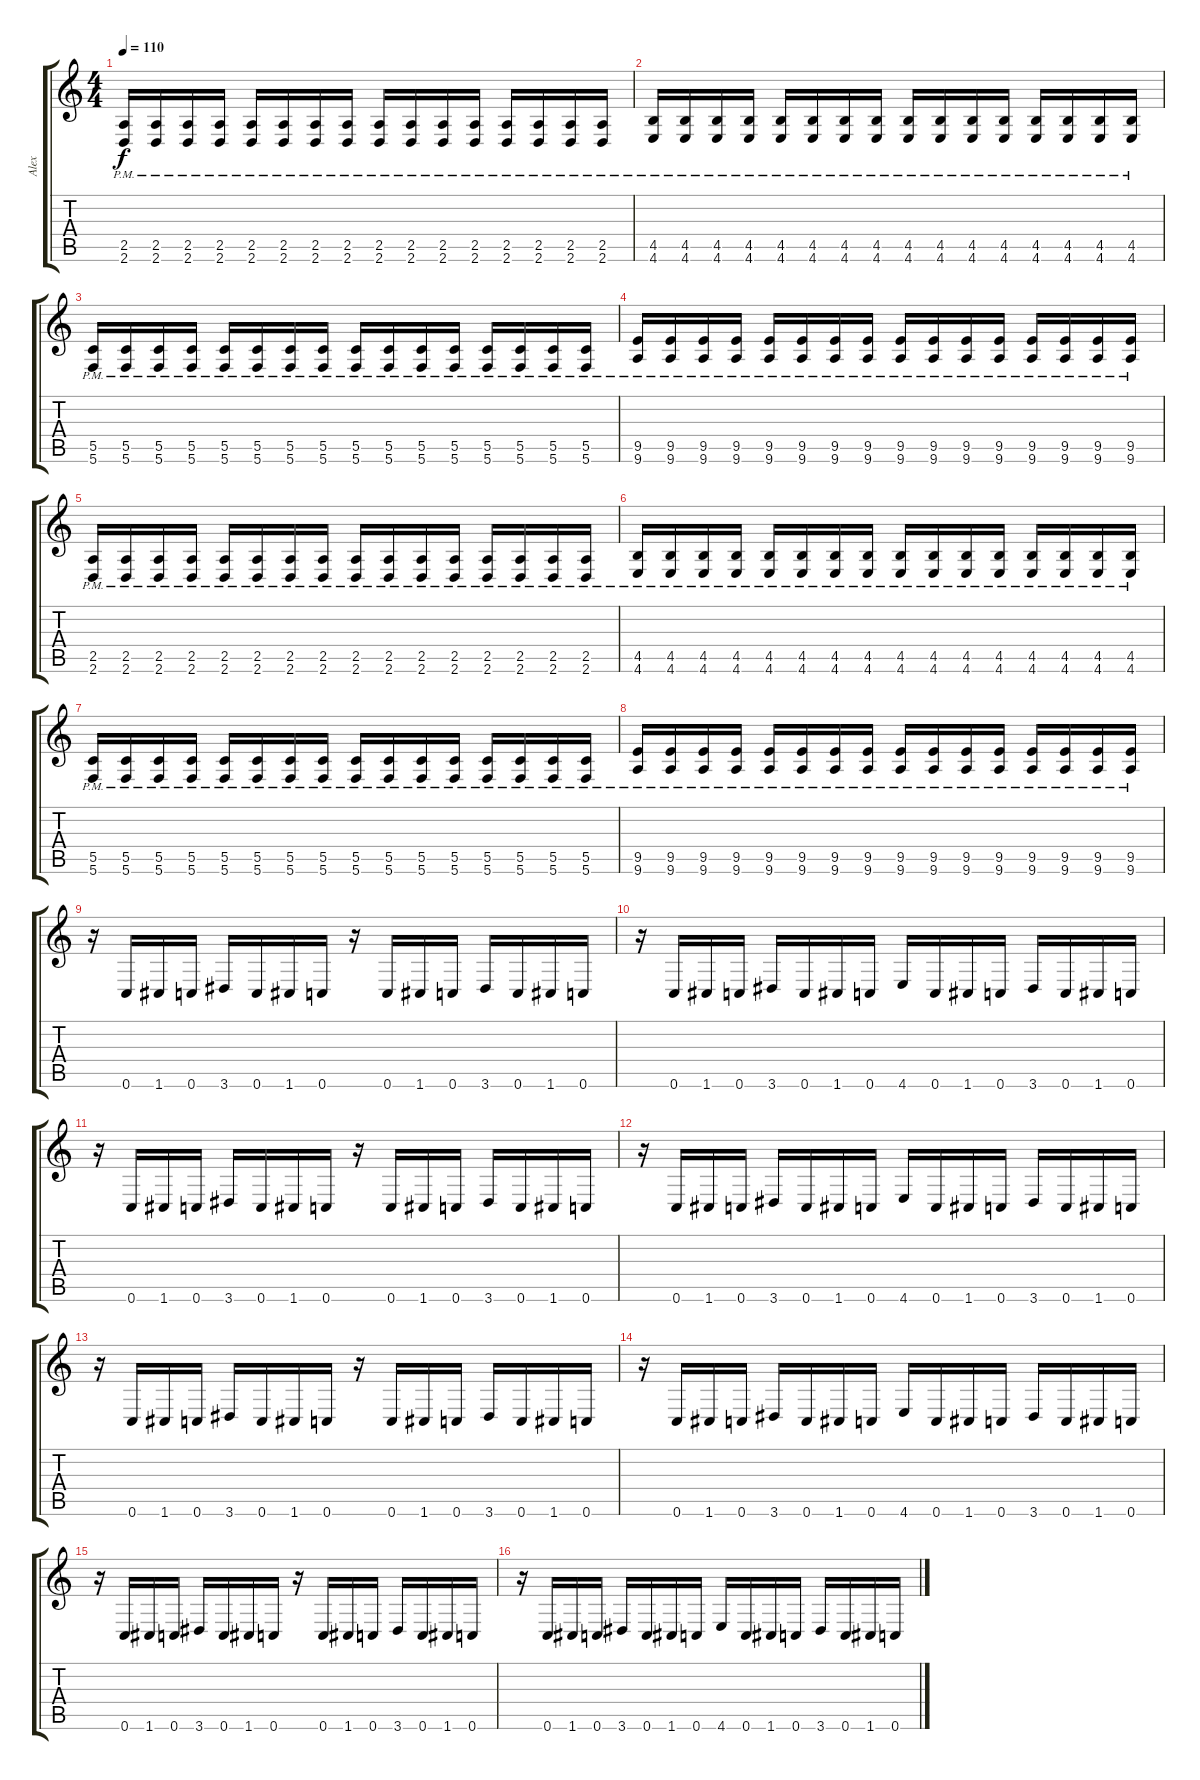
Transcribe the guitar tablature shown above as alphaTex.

\track ("Alex" "Alex") {instrument overdrivenguitar}
\staff {score tabs}
\tuning (D4 A3 F3 C3 G2 C2) {hide}
\ts (4 4)
\tempo 110
\clef g2
\ks c
(2.5{pm} 2.6{pm}).16{dy f} (2.5{pm} 2.6{pm}).16 (2.5{pm} 2.6{pm}).16 (2.5{pm} 2.6{pm}).16 (2.5{pm} 2.6{pm}).16 (2.5{pm} 2.6{pm}).16 (2.5{pm} 2.6{pm}).16 (2.5{pm} 2.6{pm}).16 (2.5{pm} 2.6{pm}).16 (2.5{pm} 2.6{pm}).16 (2.5{pm} 2.6{pm}).16 (2.5{pm} 2.6{pm}).16 (2.5{pm} 2.6{pm}).16 (2.5{pm} 2.6{pm}).16 (2.5{pm} 2.6{pm}).16 (2.5{pm} 2.6{pm}).16 |
(4.5{pm} 4.6{pm}).16 (4.5{pm} 4.6{pm}).16 (4.5{pm} 4.6{pm}).16 (4.5{pm} 4.6{pm}).16 (4.5{pm} 4.6{pm}).16 (4.5{pm} 4.6{pm}).16 (4.5{pm} 4.6{pm}).16 (4.5{pm} 4.6{pm}).16 (4.5{pm} 4.6{pm}).16 (4.5{pm} 4.6{pm}).16 (4.5{pm} 4.6{pm}).16 (4.5{pm} 4.6{pm}).16 (4.5{pm} 4.6{pm}).16 (4.5{pm} 4.6{pm}).16 (4.5{pm} 4.6{pm}).16 (4.5{pm} 4.6{pm}).16 |
(5.5{pm} 5.6{pm}).16 (5.5{pm} 5.6{pm}).16 (5.5{pm} 5.6{pm}).16 (5.5{pm} 5.6{pm}).16 (5.5{pm} 5.6{pm}).16 (5.5{pm} 5.6{pm}).16 (5.5{pm} 5.6{pm}).16 (5.5{pm} 5.6{pm}).16 (5.5{pm} 5.6{pm}).16 (5.5{pm} 5.6{pm}).16 (5.5{pm} 5.6{pm}).16 (5.5{pm} 5.6{pm}).16 (5.5{pm} 5.6{pm}).16 (5.5{pm} 5.6{pm}).16 (5.5{pm} 5.6{pm}).16 (5.5{pm} 5.6{pm}).16 |
(9.5{pm} 9.6{pm}).16 (9.5{pm} 9.6{pm}).16 (9.5{pm} 9.6{pm}).16 (9.5{pm} 9.6{pm}).16 (9.5{pm} 9.6{pm}).16 (9.5{pm} 9.6{pm}).16 (9.5{pm} 9.6{pm}).16 (9.5{pm} 9.6{pm}).16 (9.5{pm} 9.6{pm}).16 (9.5{pm} 9.6{pm}).16 (9.5{pm} 9.6{pm}).16 (9.5{pm} 9.6{pm}).16 (9.5{pm} 9.6{pm}).16 (9.5{pm} 9.6{pm}).16 (9.5{pm} 9.6{pm}).16 (9.5{pm} 9.6{pm}).16 |
(2.5{pm} 2.6{pm}).16 (2.5{pm} 2.6{pm}).16 (2.5{pm} 2.6{pm}).16 (2.5{pm} 2.6{pm}).16 (2.5{pm} 2.6{pm}).16 (2.5{pm} 2.6{pm}).16 (2.5{pm} 2.6{pm}).16 (2.5{pm} 2.6{pm}).16 (2.5{pm} 2.6{pm}).16 (2.5{pm} 2.6{pm}).16 (2.5{pm} 2.6{pm}).16 (2.5{pm} 2.6{pm}).16 (2.5{pm} 2.6{pm}).16 (2.5{pm} 2.6{pm}).16 (2.5{pm} 2.6{pm}).16 (2.5{pm} 2.6{pm}).16 |
(4.5{pm} 4.6{pm}).16 (4.5{pm} 4.6{pm}).16 (4.5{pm} 4.6{pm}).16 (4.5{pm} 4.6{pm}).16 (4.5{pm} 4.6{pm}).16 (4.5{pm} 4.6{pm}).16 (4.5{pm} 4.6{pm}).16 (4.5{pm} 4.6{pm}).16 (4.5{pm} 4.6{pm}).16 (4.5{pm} 4.6{pm}).16 (4.5{pm} 4.6{pm}).16 (4.5{pm} 4.6{pm}).16 (4.5{pm} 4.6{pm}).16 (4.5{pm} 4.6{pm}).16 (4.5{pm} 4.6{pm}).16 (4.5{pm} 4.6{pm}).16 |
(5.5{pm} 5.6{pm}).16 (5.5{pm} 5.6{pm}).16 (5.5{pm} 5.6{pm}).16 (5.5{pm} 5.6{pm}).16 (5.5{pm} 5.6{pm}).16 (5.5{pm} 5.6{pm}).16 (5.5{pm} 5.6{pm}).16 (5.5{pm} 5.6{pm}).16 (5.5{pm} 5.6{pm}).16 (5.5{pm} 5.6{pm}).16 (5.5{pm} 5.6{pm}).16 (5.5{pm} 5.6{pm}).16 (5.5{pm} 5.6{pm}).16 (5.5{pm} 5.6{pm}).16 (5.5{pm} 5.6{pm}).16 (5.5{pm} 5.6{pm}).16 |
(9.5{pm} 9.6{pm}).16 (9.5{pm} 9.6{pm}).16 (9.5{pm} 9.6{pm}).16 (9.5{pm} 9.6{pm}).16 (9.5{pm} 9.6{pm}).16 (9.5{pm} 9.6{pm}).16 (9.5{pm} 9.6{pm}).16 (9.5{pm} 9.6{pm}).16 (9.5{pm} 9.6{pm}).16 (9.5{pm} 9.6{pm}).16 (9.5{pm} 9.6{pm}).16 (9.5{pm} 9.6{pm}).16 (9.5{pm} 9.6{pm}).16 (9.5{pm} 9.6{pm}).16 (9.5{pm} 9.6{pm}).16 (9.5{pm} 9.6{pm}).16 |
r.16 0.6.16 1.6.16 0.6.16 3.6.16 0.6.16 1.6.16 0.6.16 r.16 0.6.16 1.6.16 0.6.16 3.6.16 0.6.16 1.6.16 0.6.16 |
r.16 0.6.16 1.6.16 0.6.16 3.6.16 0.6.16 1.6.16 0.6.16 4.6.16 0.6.16 1.6.16 0.6.16 3.6.16 0.6.16 1.6.16 0.6.16 |
r.16 0.6.16 1.6.16 0.6.16 3.6.16 0.6.16 1.6.16 0.6.16 r.16 0.6.16 1.6.16 0.6.16 3.6.16 0.6.16 1.6.16 0.6.16 |
r.16 0.6.16 1.6.16 0.6.16 3.6.16 0.6.16 1.6.16 0.6.16 4.6.16 0.6.16 1.6.16 0.6.16 3.6.16 0.6.16 1.6.16 0.6.16 |
r.16 0.6.16 1.6.16 0.6.16 3.6.16 0.6.16 1.6.16 0.6.16 r.16 0.6.16 1.6.16 0.6.16 3.6.16 0.6.16 1.6.16 0.6.16 |
r.16 0.6.16 1.6.16 0.6.16 3.6.16 0.6.16 1.6.16 0.6.16 4.6.16 0.6.16 1.6.16 0.6.16 3.6.16 0.6.16 1.6.16 0.6.16 |
r.16 0.6.16 1.6.16 0.6.16 3.6.16 0.6.16 1.6.16 0.6.16 r.16 0.6.16 1.6.16 0.6.16 3.6.16 0.6.16 1.6.16 0.6.16 |
r.16 0.6.16 1.6.16 0.6.16 3.6.16 0.6.16 1.6.16 0.6.16 4.6.16 0.6.16 1.6.16 0.6.16 3.6.16 0.6.16 1.6.16 0.6.16
